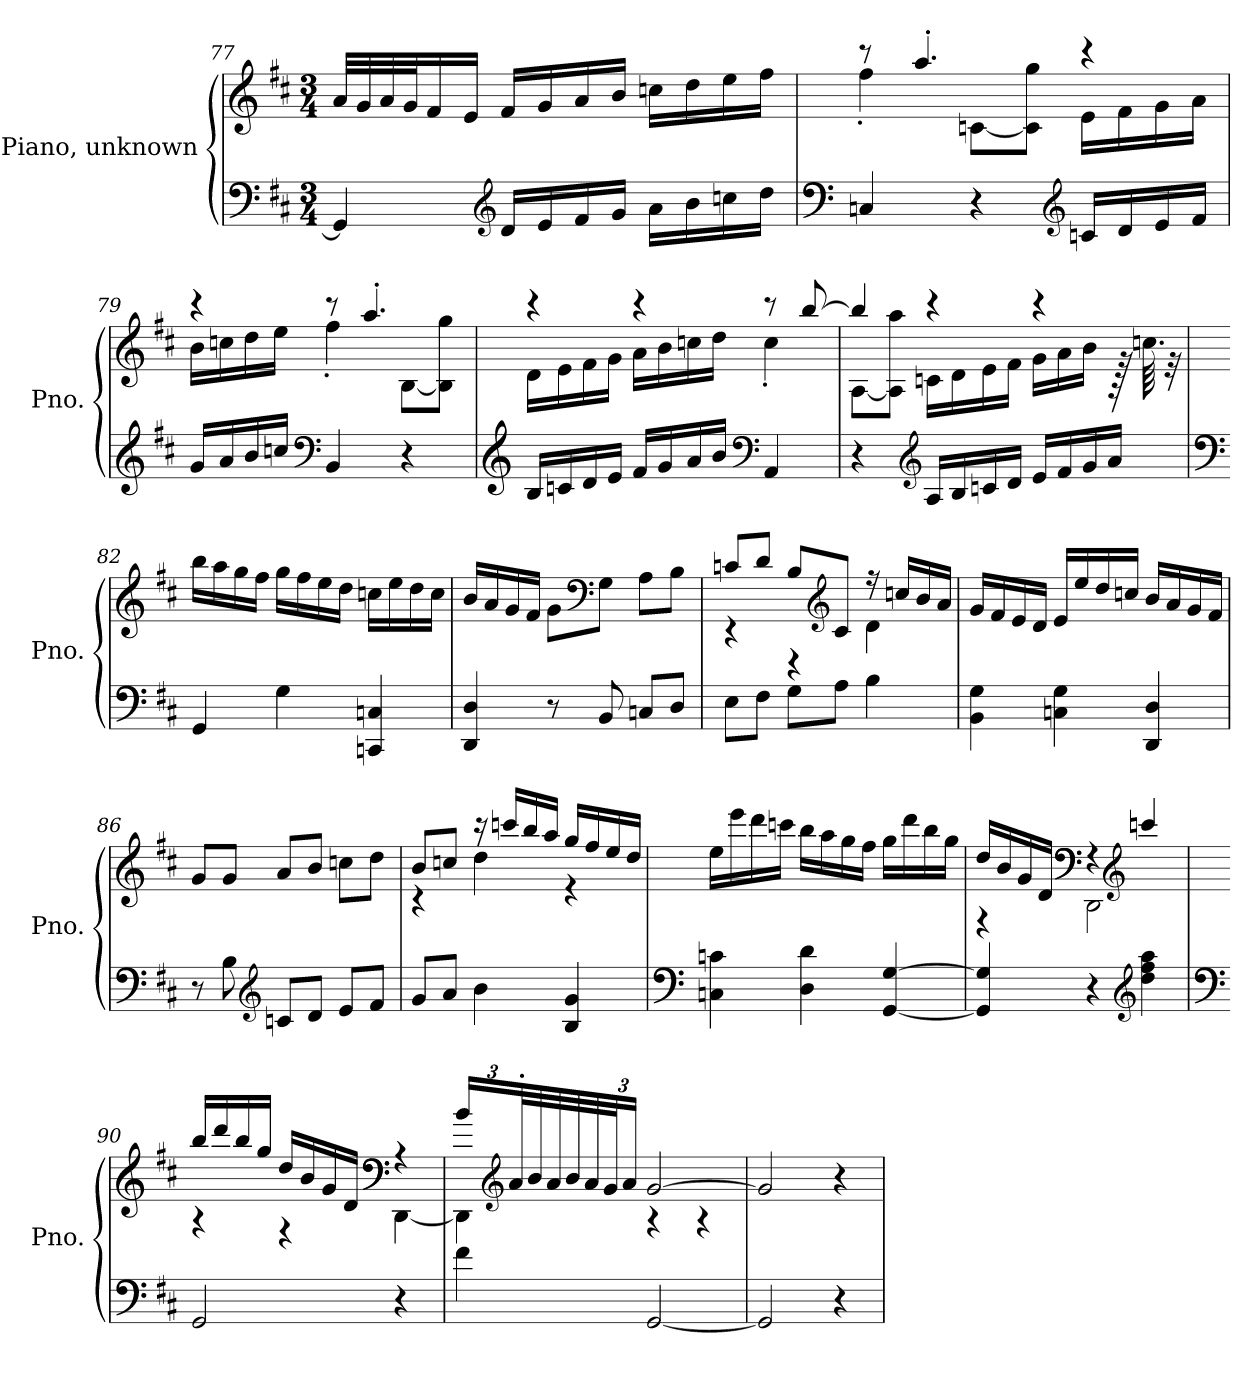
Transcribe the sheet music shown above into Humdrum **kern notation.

**kern	**kern
*part1	*part1
*staff2	*staff1
*I"Piano, unknown	*
*I'Pno.	*
*clefF4	*clefG2
*k[f#c#]	*k[f#c#]
*M3/4	*M3/4
=77	=77
4GG/]	32a/LLL
.	32g/
.	32a/
.	32g/J
.	16f#/
.	16e/JJ
*clefG2	*
16d/LL	16f#/LL
16e/	16g/
16f#/	16a/
16g/JJ	16b/JJ
16a\LL	16ccn\LL
16b\	16dd\
16ccn\	16ee\
16dd\JJ	16ff#\JJ
!!LO:LB:g=z
=78	=78
*clefF4	*
*	*^
4Cn/	8r	4ff#'\
.	4.aa'/	.
4r	.	[8cn\L
.	.	8c\] 8gg\J
*clefG2	*	*
16cn/LL	4r	16e\LL
16d/	.	16f#\
16e/	.	16g\
16f#/JJ	.	16a\JJ
=79	=79	=79
16g/LL	4r	16b\LL
16a/	.	16ccn\
16b/	.	16dd\
16ccn/JJ	.	16ee\JJ
*clefF4	*	*
4BB/	8r	4ff#'\
.	4.aa'/	.
4r	.	[8B\L
.	.	8B\] 8gg\J
=80	=80	=80
*clefG2	*	*
16B/LL	4r	16d\LL
16cn/	.	16e\
16d/	.	16f#\
16e/JJ	.	16g\JJ
16f#/LL	4r	16a\LL
16g/	.	16b\
16a/	.	16ccn\
16b/JJ	.	16dd\JJ
*clefF4	*	*
4AA/	8r	4cc'\
.	[8bb/	.
!!LO:LB:g=z	!!
=81	=81	=81
4r	4bb/]	[8A\L
.	.	8A\] 8aa\J
*clefG2	*	*
16A/LL	4r	16cn\LL
16B/	.	16d\
16cn/	.	16e\
16d/JJ	.	16f#\JJ
16e/LL	4r	16g\LL
16f#/	.	16a\
16g/	.	16b\JJ
16a/JJ	.	128r
.	.	64.ccn\
.	.	32r
*	*v	*v
=82	=82
*clefF4	*
4GG/	16bb\LL
.	16aa\
.	16gg\
.	16ff#\JJ
4G\	16gg\LL
.	16ff#\
.	16ee\
.	16dd\JJ
4CCn/ 4Cn/	16ccn\LL
.	16ee\
.	16dd\
.	16cc\JJ
=83	=83
4DD/ 4D/	16b/LL
.	16a/
.	16g/
.	16f#/JJ
8r	8g\L
*	*clefF4
8BB/	8G\J
8Cn/L	8A\L
8D/J	8B\J
!!LO:PB:g=z
=84	=84
*	*^
8E\L	8cn/L	4r
8F#\J	8d/J	.
8G\L	8B/L	4r
*	*clefG2	*
8A\J	8c/J	.
4B\	16r	4d\
.	16ccn/LL	.
.	16b/	.
.	16a/JJ	.
*	*v	*v
=85	=85
4BB\ 4G\	16g/LL
.	16f#/
.	16e/
.	16d/JJ
4Cn\ 4G\	16e/LL
.	16ee/
.	16dd/
.	16ccn/JJ
4DD/ 4D/	16b/LL
.	16a/
.	16g/
.	16f#/JJ
=86	=86
8r	8g/L
8B\	8g/J
*clefG2	*
8cn/L	8a/L
8d/J	8b/J
8e/L	8ccn\L
8f#/J	8dd\J
!!LO:LB:g=z
=87	=87
*	*^
8g/L	8b/L	4r
8a/J	8ccn/J	.
4b\	16r	4dd\
.	16cccn/LL	.
.	16bb/	.
.	16aa/JJ	.
4B/ 4g/	16gg/LL	4r
.	16ff#/	.
.	16ee/	.
.	16dd/JJ	.
*	*v	*v
=88	=88
*clefF4	*
4Cn\ 4cn\	16ee\LL
.	16eee\
.	16ddd\
.	16cccn\JJ
4D\ 4d\	16bb\LL
.	16aa\
.	16gg\
.	16ff#\JJ
[4GG/ [4G/	16gg\LL
.	16ddd\
.	16bb\
.	16gg\JJ
=89	=89
*	*^
4GG/] 4G/]	16dd/LL	4r
.	16b/	.
.	16g/	.
.	16d/JJ	.
*	*clefF4	*
4r	4r	2DD\
*clefG2	*clefG2	*
4dd\ 4ff#\ 4aa\	4cccn/	.
!!LO:LB:g=z	!!
=90	=90	=90
*clefF4	*	*
2GG/	16bb/LL	4r
.	16ddd/	.
.	16bb/	.
.	16gg/JJ	.
.	16dd/LL	4r
.	16b/	.
.	16g/	.
.	16d/JJ	.
*	*clefF4	*
4r	4r	[4DD\
=91	=91	=91
*	*Xbrackettup	*
4f#\	24b/LL	4DD\]
*	*clefG2	*
.	48a'/L	.
.	32b/	.
.	32a/	.
.	32b/	.
.	32a/	.
.	48g/J	.
.	24a/JJ	.
[2GG/	[2g/	4r
.	.	4r
*	*v	*v
=92	=92
2GG/]	2g/]
4r	4r
=	=
*-	*-
